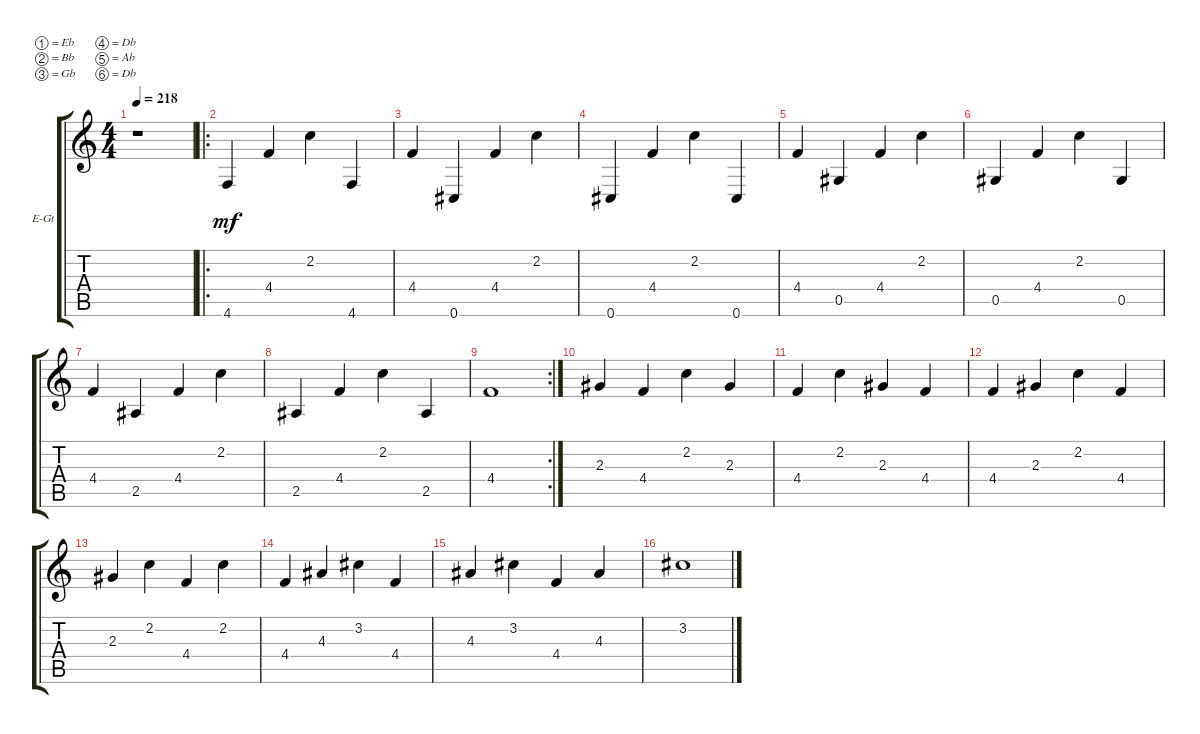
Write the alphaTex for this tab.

\defaultSystemsLayout 4
\bracketExtendMode groupsimilarinstruments
\firstSystemTrackNameOrientation horizontal
\otherSystemsTrackNameOrientation horizontal
\track ("Electric Guitar 1" "E-Gt") {instrument distortionguitar}
\staff {score tabs}
\tuning (Eb4 Bb3 Gb3 Db3 Ab2 Db2)
\ts (4 4)
\tempo 218
\clef g2
\ks c
r.1{dy mf} |
\ro
4.6.4 4.4.4 2.2.4 4.6.4 |
4.4.4 0.6.4 4.4.4 2.2.4 |
0.6.4 4.4.4 2.2.4 0.6.4 |
4.4.4 0.5.4 4.4.4 2.2.4 |
0.5.4 4.4.4 2.2.4 0.5.4 |
4.4.4 2.5.4 4.4.4 2.2.4 |
2.5.4 4.4.4 2.2.4 2.5.4 |
\rc 2
4.4.1 |
2.3.4 4.4.4 2.2.4 2.3.4 |
4.4.4 2.2.4 2.3.4 4.4.4 |
4.4.4 2.3.4 2.2.4 4.4.4 |
2.3.4 2.2.4 4.4.4 2.2.4 |
4.4.4 4.3.4 3.2.4 4.4.4 |
4.3.4 3.2.4 4.4.4 4.3.4 |
3.2.1
